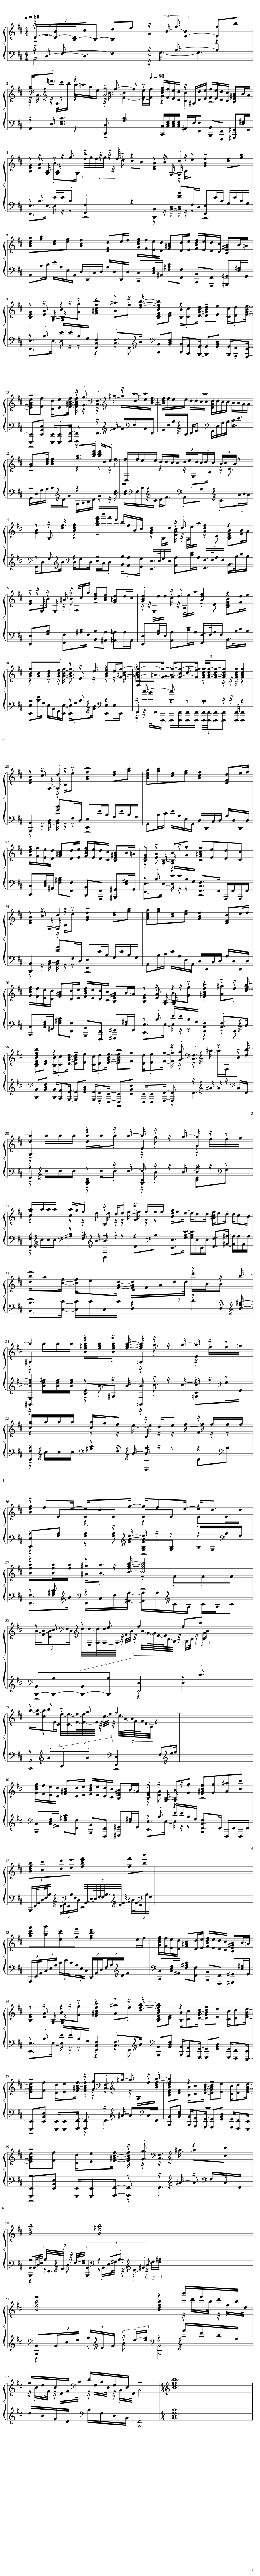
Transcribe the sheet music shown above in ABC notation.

X:1
%%score { ( 1 2 3 7 ) | ( 4 5 6 ) }
L:1/8
Q:1/4=80
M:4/4
I:linebreak $
K:D
V:1 treble
V:2 treble
V:3 treble
V:7 treble
V:4 bass
V:5 bass
V:6 bass
V:1
 z/4 F3/4c de z/ f3/2 fb |$ a<[K:bass][K:treble].=f' z2 A4[Q:1/4=80] | [Gceg]/[Ff]/[Ee]/[Dd]/ z/ ^A,/[Dd]/[Ee]/ [Ff]/[Ee]/[Dd]/[Cc]/ [B,E^GB]B/A/ |$ z [EA] z g z/ z/4 z/8 f/8 z z2 | z c .d2 z4 |$ %5
 [Acea][gb][ce][eg] [Acf]2 [DFd]e/f/ | [Gceg]/[Ff]/[Ee]/[Dd]/ [F^Ac][Dd]/[Ee]/ [FBdf]/[Ee]/[Dd]/[Cc]/ [B,E^GB]B/=A/ |$ z [EA] z2 z2 z z/ [dfb]/- | [dfb]2 z2 z4 |$ z4 z/ .[Gg]3/2[K:bass][K:treble] z/ .d3/2 | %10
 z8 |$ [GB]>[Bdf] [Bdf]2 [gb]>[bd'f'] [bd'f']/d/.e | B,,/f/e/e/ d/d/c/c/ (3d/e/d/(3c/d/c/ (3B/c/B/ z |$ z z/ [df]/ [Bdf]2 [bd'f']/b'/f'/d'/ b/f/B/c/ | [GBd]2 z/ .d3/2 [Adf]2 z2 |$ %15
 z/ z/4 E,/4 z/ E,/ ^A/ z/4 F,/4c/g/ [Bdf][Ace] [F=Ad]d/c/ | .[GBd]2 z/ .d3/2 [Adf]2 z2 |$ [GBf][GB][GBd].[GBe] z z/ d/ [GBe]d/[Ff]/- | [F,F-f-]>[F-Gf-] [Ff]/-[F-Bf-][Fef]/ (3[F^Acf]/4[FAcf]/4-[FAcf]-[FAcf] [FAcf]2 |$ z c .d2 z4 | %20
 [Acea][gb][ce][eg] [Acf]2 [DFd]e/f/ |$ [Gceg]/[Ff]/[Ee]/[Dd]/ [F^Ac][Dd]/[Ee]/ [FBdf]/[Ee]/[Dd]/[Cc]/ [B,E^GB]B/=A/ | .[B,EG]2 B[Gg] [F^Acf][Ee][Dd][Cc] |$ z c .d2 z4 | [Acea][gb][ce][eg] [Acf]2 [DFd]e/f/ |$ %25
 [Gceg]/[Ff]/[Ee]/[Dd]/ [F^Ac][Dd]/[Ee]/ [FBdf]/[Ee]/[Dd]/[Cc]/ [B,E^GB]B/=A/ | z [EA] z2 z2 z z/ [dfb]/- |$ [dfb]2 z2 z4 | z4 z/ .[Gg]3/2[K:bass][K:treble] z z/ [db]/- |$ [db]2 z z/ b/- b/ z/ z/ a/- a/ z/ z |$ %30
 [ca]/a/a/a/ [ca]/g/.f z/ d/.e z/ f/f/f/ | [Beg]/fe/- e/dd/ [^Acf]/ed/- d/cB/ |$ z4 D2 z z/ b/- |$ b2 z z/ [e^gb]/- [egb]/ z/ z/ a/- a/ z/ z |$ [ca]/a/a/a/ [ca]/g/.f z/ d/.e z/ f/f/f/ |$ %35
 z/ fe/- e/dg/- g/fe/- e<.d |$ z2 z z/ [cf^ac']/- [cfac']4 |$ z c[K:bass][K:treble] z e f2 fb |$ z b z g f4 |$ [Gceg]/[Ff]/[Ee]/[Dd]/ [F^Ac][Dd]/[Ee]/ [FBdf]/[Ee]/[Dd]/[Cc]/ [B,E^GB]B/=A/ | %40
 .[B,EG]2 B[Gg] [F^Acf][Gg][A^a][cc'] |$ [Bdfb][cc'][dd'][ee'] [fbd'f']2 [ff'][bb'] |$ [ac'e'a'][bb'][ee'][gg'] [fad'f']3 e/f/ | [Gceg]/[Ff]/[Ee]/[Dd]/ [F^Ac][Dd]/[Ee]/ [FBdf]/[Ee]/[Dd]/[Cc]/ [B,E^GB]B/=A/ |$ z [EA] z2 z2 z z/ [dfb]/- | %45
 [dfb]2 z2 z4 |$ z4 z/ [Gg][K:bass][K:treble]^a/- a z/ [dfb]/- | [dfb]2 z2 z4 |$ z4 z/ .[Gg]3/2[K:bass][K:treble] z2 |$ [Bdfb]4 [Be^gb]4 |$ %50
 z4 z2 b'/f'/d'/b/ |$ f/d/B/F/[K:bass] D/B,/F,/D,/ z4 |[M:6/4][K:treble] [Bdfb]12 |] %53
V:2
 z4 G2 z2 |$ z/[K:bass][K:treble] z/4 A,/4e'/d'/ c'/=c'/a/e/ z F2- [F-e]/[Ff]/ | z2 .[Cc]2 z4 |$ .[B,EG]2 .B>G, (5:4:5f/4g/4f/4g/4 z/4 e dc | .[DFB]2 z/ B,/e [GBf]2 [df][gb] |$ %5
 x8 | x8 |$ .[B,EG]2 B[Gg] [F^Acf]2 [A^a].f | [B,DFB][DF] [B,B]/.[Cc][DGBd]/- [DGBd][Ee] [Cc]/.[Dd][EGBe]/- |$ [EGBe][Ff] [Dd]/.[Ee][F^Acf]/- [FAcf]/ z/[K:bass] z/[K:treble] ^a/- a/c'/-[ec']/[Bdf]/- | %10
 [Bdf]/f/e/e/ d/d/c/c/ [EAd]/d/c/c/ B/B/A/A/ |$ z4 z2 z z/ f/- | f2 z2 z/ .E,B,/ z/ E3/2 |$ [GB]2 z2 z4 | z B,/d/ [EAc]/ z/4 A,/4e/a/ z .D [B,DFB][FB]/A/ |$ %15
 [EG]B z/ .B3/2 z4 | z/ z/4 E,/4d/d/ c/ z/4 A,/4e/a/ z .D [B,DFB][Fd]/e/ |$ z2 z z/ [GBf]/- [GBf]3/2 z/ z z/ [^Ac]/- | [Ac]^A A2 z z/ z/4 [FAcf]/4 z2 |$ .[DFB]2 z/ B,/e [GBf]2 [df][gb] | %20
 x8 |$ x8 | z [EA] z2 z4 |$ .[DFB]2 z/ B,/e [GBf]2 [df][gb] | x8 |$ %25
 x8 | .[B,EG]2 B[Gg] [F^Acf]2 [A^a].f |$ [B,DFB][DF] [B,B]/.[Cc][DGBd]/- [DGBd][Ee] [Cc]/.[Dd][EGBe]/- | [EGBe][Ff] [Dd]/.[Ee][Ff]/- [Ff]/ z/[K:bass] z/[K:treble] ^a/- a/F,/.B |$ z/ b/b/b/ [db]/b/.b z/ .a3/2 z/ f/f/g/ |$ %30
 z2 z z/ e/- e/ z/ z/ f/- f/ z/ z | x8 |$ [db]/a[cf]/- [cf]/e[FAd]/- [FAd]/F/A/(3:2:2d/d/4 d'/B/.B |$ z/ b/b/b/ [Be^gb]/[egb]/.[Begb] z/ .a3/2 z/ f/f/=g/ |$ z2 z z/ e/- e/ z/ z/ f/- f/ z/ z |$ %35
 .[Beg]2 z2 z2 .EE/d/ |$ [Bfb][Bfb]/[fb]/ [^A^a]<.[Bb] z .F.FF |$ (3:2:5B/-[FB-]/[DB][K:bass]F,/D,/[K:treble] (7:8:8d/4-[D,d-]3/8[F,d]/8-[F,-d]/8F,/8 z/8 F3/8B/4 (7:8:8z/4 B3/8G/8-G/8E/8-E/8B,3/8G,/4 z/4 G,/B,/4 (3z/ G/B/ |$ (3:2:5a/-[ea-]/[ca]E/C/ (7:8:8e/4-[Ce-]3/8[Ee]/8-[E-e]/8E/8 z/8 c3/8e/4 (7:8:8z/4 d3/8A/8-A/8F/8-F/8D3/8A,/4 z2 |$ x8 | %40
 z [EA] z2 z4 |$ x8 |$ x8 | x8 |$ .[B,EG]2 B[Gg] [F^Acf]2 [A^a].f | %45
 [B,DFB][DF] [B,B]/[Cc][DGBd]/- [DGBd][Ee] [Cc]/[Dd][EGBe]/- |$ [EGBe][Ff] [Dd]/[Ee][F^Acf]/- [FAcf]/ z/[K:bass] z[K:treble] z/ F,/f/B/ | [B,DFB][DF] [B,B]/[Cc][DGBd]/- [DGBd][Ee] [Cc]/[Dd][EGBe]/- |$ [EGBe][Ff] [Dd]/[Ee][F^Acf]/- [FAcf]/ z/[K:bass] z/[K:treble] ^a/- a[cc'] |$ x8 |$ %50
 [Begb]4 [Bdfb]2 z/4 .d'/b/4 z/4 .f/d/4 |$ z/4 .B/F/4 z/4 .D/[K:bass]B,/4 z/4 .F,/D,/4 z/4 .B,,/F,,/4 B,,4 |[M:6/4][K:treble] x12 |] %53
V:3
 (5:4:4D/-[D-B]/[B,-D]/B,- B,2 (3z/ B/- [E-B]2 E2 |$ z4[K:bass][K:treble] z/ f3/2- f z | x8 |$ z z/ [G,B,]/- [G,B,]/ z/ z z4 | z z/ F,/- F,/ z/ z z4 |$ %5
 x8 | x8 |$ z z/ [G,B,]/- [G,B,]/ z/ z z4 | x8 |$ z4 z[K:bass] .[C,F,]3[K:treble] | %10
 x8 |$ x8 | x8 |$ z B, z2 z4 | x8 |$ %15
 x8 | x8 |$ z4 z E z2 | z2 z c z4 |$ z z/ F,/- F,/ z/ z z4 | %20
 x8 |$ x8 | z z/ [G,B,]/- [G,B,]/ z/ z z4 |$ z z/ F,/- F,/ z/ z z4 | x8 |$ %25
 x8 | z z/ [G,B,]/- [G,B,]/ z/ z z4 |$ x8 | z4 z[K:bass] .[C,F,]3[K:treble] |$ G,2 z2 E2 .G2 |$ %30
 z4 B,2 .F2 | x8 |$ x8 |$ ^G,2 z2 =G,2 .E2 |$ z4 B,2 .F2 |$ %35
 z EEE EE z2 |$ x8 |$ x4/3[K:bass] x2/3[K:treble] x6 |$ x8 |$ x8 | %40
 z z/ [G,B,]/- [G,B,]/ z/ z z4 |$ x8 |$ x8 | x8 |$ z z/ [G,B,]/- [G,B,]/ z/ z z4 | %45
 x8 |$ z4 z[K:bass] .[C,F,]3[K:treble] | x8 |$ z4 z[K:bass] .[C,F,]3[K:treble] |$ x8 |$ %50
 x8 |$ x7/4[K:bass] x25/4 |[M:6/4][K:treble] x12 |] %53
V:4
 z/ F,3/2- F,2 z/ B,3/2- B,2 |$ z/ E,/ [E,G,C]3 [D,,D,] [A,C]3 | [C,,C,]/[C,E,G,]/[C,E,G,]/[C,E,G,]/ ^A,,/F,/[F,,F,] [B,,,B,,][F,,,F,,] [^G,,,^G,,][E,^G,]/G,,/ |$ z .B, E/E/.B, .[F,,F,]2 z2 | [B,,,B,,]2 [FB]F,/D,/ [E,,E,]E/B,/ G,/E/B,/G,/ |$ %5
 A,,B,/C/ E/A,/E,/A,,/ D,/D,,/C,/D,/ A,/D,/D,,/D,/ | [C,,C,][C,E,G,]/^A,,/ [F,^A,C][F,,F,] [B,,,B,,][F,,,F,,] [^G,,,^G,,][E,^G,]/G,,/ |$ z .B, E/E/B,/G,/ [F,,C,F,]2 .[C,F,]>[K:treble]B |[K:bass] [B,,,B,,][B,,D,F,] [B,,,B,,]/.[A,,,A,,][G,,,G,,]/- [G,,,G,,][G,,B,,D,] [G,,,G,,]/.[F,,,F,,][E,,,E,,]/- |$ [E,,,E,,][E,,B,,E,] [E,,,E,,]/.[E,,,E,,][F,,,F,,]/- [F,,,F,,] z/[K:treble] ^A/- A/[K:bass]F,/C,/F,,/ | %10
 B,,/F,/B,/[K:treble]C/ D<F[K:bass] A,,/E,/A,/B,/ C<E |$ z4[K:treble] z2 G2 | z8[K:bass][K:treble][K:bass][K:treble] |$[K:bass] z G,[K:treble][K:bass] z2 z4 | [E,,E,]/>E,/G,/E,/ [A,,A,][CE]/A,/ [F,,F,]/>F,/A,/F,/ B,,/>B,/D/B,/ |$ %15
 [E,,E,].[G,B,] [F,,F,][^A,C]/F,/ [B,,B,][^A,,A,] [=A,,=A,]A,/A,,/ | [E,,E,][G,B,]/E,/ [A,,A,][CE]/A,/ [F,,F,]/>F,/A,/F,/ B,,/>B,/D/B,/ |$ z4 z B,[K:treble][K:bass] z2 | z/ c3/2- c z z4 |$ [B,,,B,,]2 [FB]F,/D,/ [E,,E,]E/B,/ G,/E/B,/G,/ | %20
 A,,B,/C/ E/A,/E,/A,,/ D,/D,,/C,/D,/ A,/D,/D,,/D,/ |$ [C,,C,][C,E,G,]/^A,,/ [F,^A,C][F,,F,] [B,,,B,,][F,,,F,,] [^G,,,^G,,][E,^G,]/G,,/ | z .B, E/E/B,/G,/ [F,,C,F,]>F,, F,,,/F,,/F,,,/F,,/ |$ [B,,,B,,]2 [FB]F,/D,/ [E,,E,]E/B,/ G,/E/B,/G,/ | A,,B,/C/ E/A,/E,/A,,/ D,/D,,/C,/D,/ A,/D,/D,,/D,/ |$ %25
 [C,,C,][C,E,G,]/^A,,/ [F,^A,C][F,,F,] [B,,,B,,][F,,,F,,] [^G,,,^G,,][E,^G,]/G,,/ | z .B, E/E/B,/G,/ [F,,C,F,]2 .[C,F,]>[K:treble]B |$[K:bass] [B,,,B,,][B,,D,F,] [B,,,B,,]/.[A,,,A,,][G,,,G,,]/- [G,,,G,,][G,,B,,D,] [G,,,G,,]/.[F,,,F,,][E,,,E,,]/- | [E,,,E,,][E,,B,,E,] [E,,,E,,]/.[E,,,E,,][F,,,F,,]/- [F,,,F,,] z/[K:treble] ^A/- A/ z/[K:bass] C,/F,,/ |$ z2[K:treble] z z/ d/- d/ z/ z/ c/- c/ z/[K:bass] z |$ %30
 z2[K:treble][K:bass] z z/[K:treble] B/- B/ z/ z z2[K:bass] | [E,,E,]>[G,B,E]- [G,B,E]/E,/E,,/E,/ [F,,F,]>[^A,,^A,]- [A,,A,]/A,/A,,/A,/ |$ z4 z2 z z/[K:treble] [Be^g]/- |$ [Beg]2 z z/ B/- B/ z/ z/ c/- c/ z/[K:bass] z |$ z2[K:treble][K:bass] z z/[K:treble] B/- B/ z/ z z2[K:bass] |$ %35
 z2 z z/[K:treble] [GBe]/- [GBe]/ z/ z z2[K:bass] |$ z [F,^A,C][K:treble][K:bass] z2 z4[K:treble] |$[K:bass] B,,,-[B,,,-B,]B,,,-[B,,,B,] E,2 z .E |$ z[K:treble] .A.A,.A[K:bass] [D,,D,]2 F,[K:treble]e/f/ |$[K:bass] [C,,C,][C,E,G,]/^A,,/ [F,^A,C][F,,F,] [B,,,B,,][F,,,F,,] [^G,,,^G,,][E,^G,]/G,,/ | %40
 z .B, E/E/B,/G,/ [F,,C,F,]>F,, F,,,/F,,/F,,,/F,,/ |$ (5:4:6B,,,/F,,/4B,,/D,/F,/4B,/[K:treble] (3:2:6D/F/D/[K:bass]B,/F,/D,/ (7:8:8E,,/4B,,3/8E,/8-E,/8G,/8-G,/8B,3/8[K:treble]E/4 G/4 B/G/4(3E/[K:bass]B,/G,/ |$ (3A,,,/E,,/A,,/(3C,/E,/A,/ (3C/E/C/(3A,/E,/C,/ (3D,,/A,,/D,/(3F,/A,/[K:treble]D/ F2 |[K:bass] [C,,C,][C,E,G,]/^A,,/ [F,^A,C][F,,F,] [B,,,B,,][F,,,F,,] [^G,,,^G,,][E,^G,]/G,,/ |$ z .B, E/E/B,/G,/ [F,,C,F,]2 .[C,F,]>[K:treble]B | %45
[K:bass] [B,,,B,,][B,,D,F,] [B,,,B,,]/[A,,,A,,][G,,,G,,]/- [G,,,G,,][G,,B,,D,] [G,,,G,,]/[F,,,F,,][E,,,E,,]/- |$ [E,,,E,,][E,,B,,E,] [E,,,E,,]/[E,,,E,,][F,,,F,,]/- [F,,,F,,] z/[K:treble] ^A/- A[K:bass]C,/F,,/ | z8 |$ z4 z z/[K:treble] ^A/- A[K:bass] z |$ z4[K:treble][K:bass] z2 z[K:treble] B |$ %50
[K:bass] [B,,,B,,](3B,,/E,/G,/ (3B,/[K:treble]E/G/ (3z/ e/-[eg]/[K:bass] z2[K:treble] f'/d'/b/f/ |$ d/B/F/D/[K:bass] B,/F,/D,/B,,/ [B,,,F,,]4 |[M:6/4] [B,,D,F,B,]12 |] %53
V:5
 B,,4 z/4 G,3/4- G,3 |$ .A,,2 z2 z4 | x8 |$ [E,,E,]>E,- E,/ z/ z z4 | z z/ [B,,D,]/- [B,,D,]/ z/ z z4 |$ %5
 x8 | x8 |$ [E,,E,]>E,- E,/ z/ z z2 z F,,[K:treble] |[K:bass] x8 |$ z4 z .F,,3[K:treble][K:bass] | %10
 x3/2[K:treble] x5/2[K:bass] x4 |$ G,,/D,/G,/A,/ B,/[K:treble]D/G G,/A,/B,/D/ z z/ [Bd]/- | [Bd]/[K:bass]F,/B,/[K:treble]C/ D<F[K:bass] .A,,.A,[K:treble] .C(3A/B/A/ |$[K:bass] G,,/.D,[K:treble]B/[K:bass] D,/.G,D,/ E,/C,/.D, [B,,B,]/.[A,,A,][G,,G,]/ | x8 |$ %15
 x8 | x8 |$ [E,,E,][B,E]/G,/ E,/B,,/G,,/[E,,E,]/- [E,,E,]/.G,[K:treble][GB]/[K:bass] [E,,E,]E,/E,,/ | z/ z/4 B/4F,,/F,,,/- F,,,/[F,,,F,,]/[F,,,F,,]/[F,,,F,,]/ (3[F,,,F,,]/4[F,,,F,,]/4-[F,,,F,,]-[F,,,F,,] .[F,,,F,,]2 |$ z z/ [B,,D,]/- [B,,D,]/ z/ z z4 | %20
 x8 |$ x8 | [E,,E,]>E,- E,/ z/ z z4 |$ z z/ [B,,D,]/- [B,,D,]/ z/ z z4 | x8 |$ %25
 x8 | [E,,E,]>E,- E,/ z/ z z2 z F,,[K:treble] |$[K:bass] x8 | z4 z .F,,3[K:treble][K:bass] |$ z/[K:treble] d/d/d/ z/ d/.d z/ .c3/2 [CE][K:bass]G, |$ %30
 z/[K:treble] c/c/c/[K:bass] .[^A,C]2[K:treble] B,,2 D[K:bass]B, | x8 |$ [B,,B,]>[C,C]- [C,C]/C/C,/C/ D,2 .D2[K:treble] |$ z/ [Be^g]/[Beg]/[Beg]/ z/ .B3/2 z/ .c3/2 [=G,C][K:bass]G,/G,,/ |$ z/[K:treble] c/c/c/[K:bass] .[^A,C]2[K:treble] B,,2 D[K:bass]B, |$ %35
 z2 z [G,B,][K:treble] z4[K:bass] |$ .[F,,F,]>[K:treble]B[K:bass] F,,/C,/F,/[^A,,^A,]/- [A,,A,]/A,/[K:treble]C/A,/ C/A,/C |$[K:bass] z4 z2 E,2 |$ [A,,,A,,]4[K:treble][K:bass] z4[K:treble] |$[K:bass] x8 | %40
 [E,,E,]>E,- E,/ z/ z z4 |$ x2[K:treble] x[K:bass] x87/32[K:treble] x13/8[K:bass] x2/3 |$ x17/3[K:treble] x7/3 |[K:bass] x8 |$ [E,,E,]>E,- E,/ z/ z z2 z F,,[K:treble] | %45
[K:bass] x8 |$ z4 z .F,,3[K:treble][K:bass] | x8 |$ z4 z .F,,3[K:treble][K:bass] |$ z2 z[K:treble] B[K:bass] z .B,,/>^G,/ z/4[K:treble] .E3/4 (3z/ e/-[e^g]/ |$ %50
[K:bass] z2 z[K:treble] B[K:bass] [B,,,B,,]4[K:treble] |$ x2[K:bass] x6 |[M:6/4] x12 |] %53
V:6
 z/4 D,3/4- D,3 E,4 |$ x8 | x8 |$ x8 | x8 |$ %5
 x8 | x8 |$ x15/2[K:treble] x/ |[K:bass] x8 |$ x11/2[K:treble] x[K:bass] x3/2 | %10
 x3/2[K:treble] x5/2[K:bass] x4 |$ x5/2[K:treble] x11/2 | x/[K:bass] x[K:treble] x5/2[K:bass] x2[K:treble] x2 |$[K:bass] x3/2[K:treble] x/[K:bass] x6 | x8 |$ %15
 x8 | x8 |$ x11/2[K:treble] x/[K:bass] x2 | .F,,2 z2 z z/ z/4 [F,,,F,,]/4 z2 |$ x8 | %20
 x8 |$ x8 | x8 |$ x8 | x8 |$ %25
 x8 | x15/2[K:treble] x/ |$[K:bass] x8 | x11/2[K:treble] x3/2[K:bass] x |$ G,,2[K:treble] [G,B,D]2 [G,C]2 z2[K:bass] |$ %30
 [F,,F,]2[K:treble][K:bass] z F,[K:treble] z4[K:bass] | x8 |$ z4 z2 z D,[K:treble] |$ [^G,,E,]2 [B,E]^G, =G,,2 z2[K:bass] |$ [F,,F,]2[K:treble][K:bass] z F,[K:treble] z4[K:bass] |$ %35
 [E,,E,][G,B,] .[G,B,]2[K:treble] [G,B,][G,B,] B,/G,/[K:bass]B,/G,/ |$ x3/2[K:treble] x/[K:bass] x3[K:treble] x3 |$[K:bass] B,,2 B,,2 E,,4 |$ x[K:treble] x3[K:bass] x3[K:treble] x |$[K:bass] x8 | %40
 x8 |$ x2[K:treble] x[K:bass] x87/32[K:treble] x13/8[K:bass] x2/3 |$ x17/3[K:treble] x7/3 |[K:bass] x8 |$ x15/2[K:treble] x/ | %45
[K:bass] x8 |$ x11/2[K:treble] x3/2[K:bass] x | [B,,,B,,][B,,D,F,] [B,,,B,,]/[A,,,A,,][G,,,G,,]/- [G,,,G,,][G,,B,,D,] [G,,,G,,]/[F,,,F,,][E,,,E,,]/- |$ [E,,,E,,][E,,B,,E,] [E,,,E,,]/[E,,,E,,][F,,,F,,]/- [F,,,F,,] z[K:treble] z/[K:bass] F,/C,/F,,/ |$ [B,,,B,,]B,,/4D,/F,/4 (7:8:6B,/4[K:treble]D3/8.F3/8 z/8 d3/8-[df]/4[K:bass] (3:2:4[B,,,B,,]2 E,.B,[K:treble] .^G2 |$ %50
[K:bass] x7/3[K:treble] x5/3[K:bass] x2[K:treble] x2 |$ x2[K:bass] x6 |[M:6/4] x12 |] %53
V:7
 x8 |$ z/4[K:bass] C,3/4[K:treble] z z2 z/4 c3/4- c2 z | x8 |$ x8 | x8 |$ %5
 x8 | x8 |$ x8 | x8 |$ x5[K:bass] x/[K:treble] x5/2 | %10
 x8 |$ x8 | x8 |$ x8 | x8 |$ %15
 x8 | x8 |$ x8 | x8 |$ x8 | %20
 x8 |$ x8 | x8 |$ x8 | x8 |$ %25
 x8 | x8 |$ x8 | x5[K:bass] x/[K:treble] x5/2 |$ x8 |$ %30
 x8 | x8 |$ x8 |$ x8 |$ x8 |$ %35
 x8 |$ x8 |$ x4/3[K:bass] x2/3[K:treble] x6 |$ x8 |$ x8 | %40
 x8 |$ x8 |$ x8 | x8 |$ x8 | %45
 x8 |$ x5[K:bass] x/[K:treble] x5/2 | x8 |$ x5[K:bass] x/[K:treble] x5/2 |$ x8 |$ %50
 x8 |$ x7/4[K:bass] x25/4 |[M:6/4][K:treble] x12 |] %53
